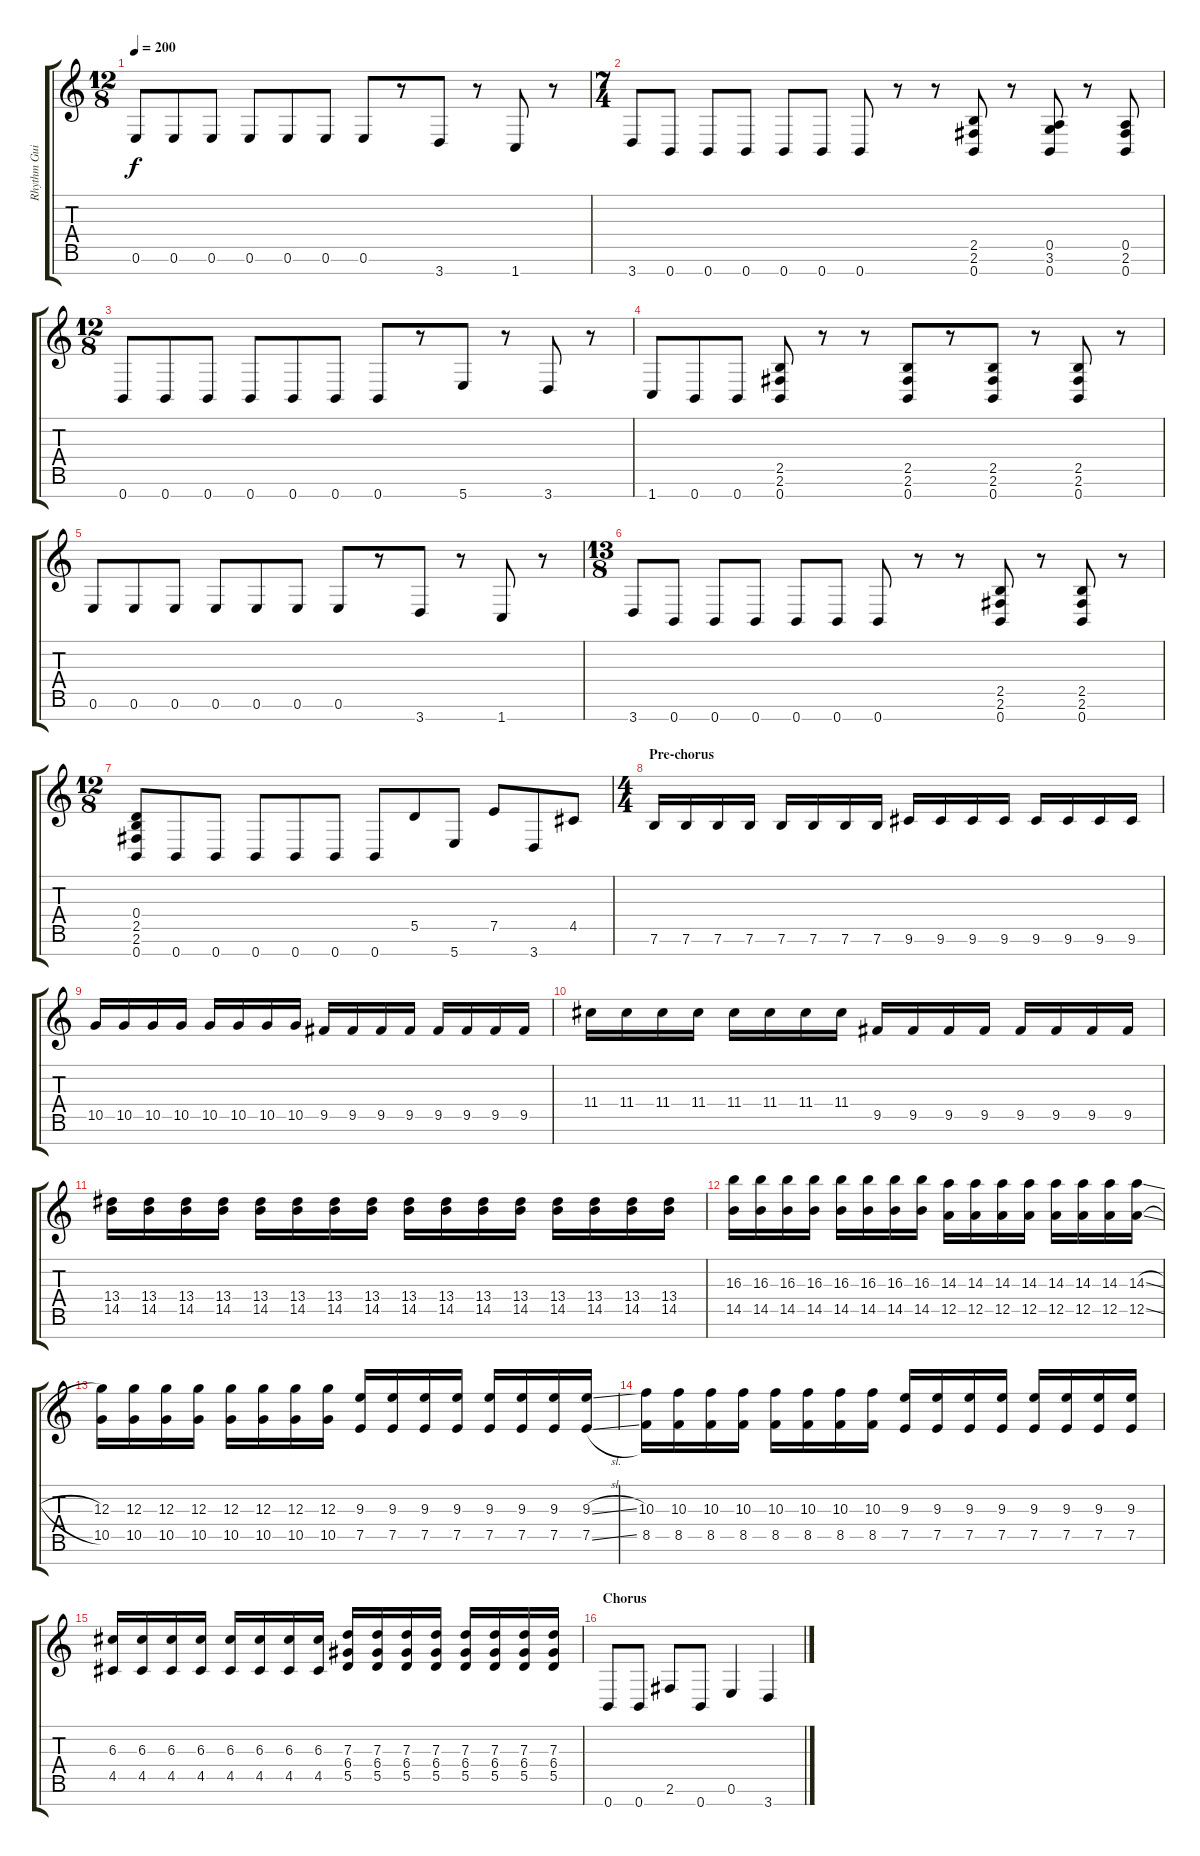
\track ("Rhythm Guitar" "Rhythm Gui") {instrument distortionguitar}
\staff {score tabs}
\tuning (E4 B3 G3 D3 A2 E2 B1) {hide}
\ts (12 8)
\tempo 200
\clef g2
\ks c
0.6.8{dy f} 0.6.8 0.6.8 0.6.8 0.6.8 0.6.8 0.6.8 r.8 3.7.8 r.8 1.7.8 r.8 |
\ts (7 4)
3.7.8 0.7.8 0.7.8 0.7.8 0.7.8 0.7.8 0.7.8 r.8 r.8 (2.5 2.6 0.7).8 r.8 (0.5 3.6 0.7).8 r.8 (0.5 2.6 0.7).8 |
\ts (12 8)
0.7.8 0.7.8 0.7.8 0.7.8 0.7.8 0.7.8 0.7.8 r.8 5.7.8 r.8 3.7.8 r.8 |
1.7.8 0.7.8 0.7.8 (2.5 2.6 0.7).8 r.8 r.8 (2.5 2.6 0.7).8 r.8 (2.5 2.6 0.7).8 r.8 (2.5 2.6 0.7).8 r.8 |
0.6.8 0.6.8 0.6.8 0.6.8 0.6.8 0.6.8 0.6.8 r.8 3.7.8 r.8 1.7.8 r.8 |
\ts (13 8)
3.7.8 0.7.8 0.7.8 0.7.8 0.7.8 0.7.8 0.7.8 r.8 r.8 (2.5 2.6 0.7).8 r.8 (2.5 2.6 0.7).8 r.8 |
\ts (12 8)
(0.4 2.5 2.6 0.7).8 0.7.8 0.7.8 0.7.8 0.7.8 0.7.8 0.7.8 5.5.8 5.7.8 7.5.8 3.7.8 4.5.8 |
\ts (4 4)
\section ("" "Pre-chorus")
7.6.16 7.6.16 7.6.16 7.6.16 7.6.16 7.6.16 7.6.16 7.6.16 9.6.16 9.6.16 9.6.16 9.6.16 9.6.16 9.6.16 9.6.16 9.6.16 |
10.5.16 10.5.16 10.5.16 10.5.16 10.5.16 10.5.16 10.5.16 10.5.16 9.5.16 9.5.16 9.5.16 9.5.16 9.5.16 9.5.16 9.5.16 9.5.16 |
11.4.16 11.4.16 11.4.16 11.4.16 11.4.16 11.4.16 11.4.16 11.4.16 9.5.16 9.5.16 9.5.16 9.5.16 9.5.16 9.5.16 9.5.16 9.5.16 |
(13.4 14.5).16 (13.4 14.5).16 (13.4 14.5).16 (13.4 14.5).16 (13.4 14.5).16 (13.4 14.5).16 (13.4 14.5).16 (13.4 14.5).16 (13.4 14.5).16 (13.4 14.5).16 (13.4 14.5).16 (13.4 14.5).16 (13.4 14.5).16 (13.4 14.5).16 (13.4 14.5).16 (13.4 14.5).16 |
(16.3 14.5).16 (16.3 14.5).16 (16.3 14.5).16 (16.3 14.5).16 (16.3 14.5).16 (16.3 14.5).16 (16.3 14.5).16 (16.3 14.5).16 (14.3 12.5).16 (14.3 12.5).16 (14.3 12.5).16 (14.3 12.5).16 (14.3 12.5).16 (14.3 12.5).16 (14.3 12.5).16 (14.3{sl} 12.5{sl}).16 |
(12.3 10.5).16 (12.3 10.5).16 (12.3 10.5).16 (12.3 10.5).16 (12.3 10.5).16 (12.3 10.5).16 (12.3 10.5).16 (12.3 10.5).16 (9.3 7.5).16 (9.3 7.5).16 (9.3 7.5).16 (9.3 7.5).16 (9.3 7.5).16 (9.3 7.5).16 (9.3 7.5).16 (9.3{sl} 7.5{sl}).16 |
(10.3 8.5).16 (10.3 8.5).16 (10.3 8.5).16 (10.3 8.5).16 (10.3 8.5).16 (10.3 8.5).16 (10.3 8.5).16 (10.3 8.5).16 (9.3 7.5).16 (9.3 7.5).16 (9.3 7.5).16 (9.3 7.5).16 (9.3 7.5).16 (9.3 7.5).16 (9.3 7.5).16 (9.3 7.5).16 |
(6.3 4.5).16 (6.3 4.5).16 (6.3 4.5).16 (6.3 4.5).16 (6.3 4.5).16 (6.3 4.5).16 (6.3 4.5).16 (6.3 4.5).16 (7.3 6.4 5.5).16 (7.3 6.4 5.5).16 (7.3 6.4 5.5).16 (7.3 6.4 5.5).16 (7.3 6.4 5.5).16 (7.3 6.4 5.5).16 (7.3 6.4 5.5).16 (7.3 6.4 5.5).16 |
\section ("" "Chorus")
0.7.8 0.7.8 2.6.8 0.7.8 0.6.4 3.7.4
